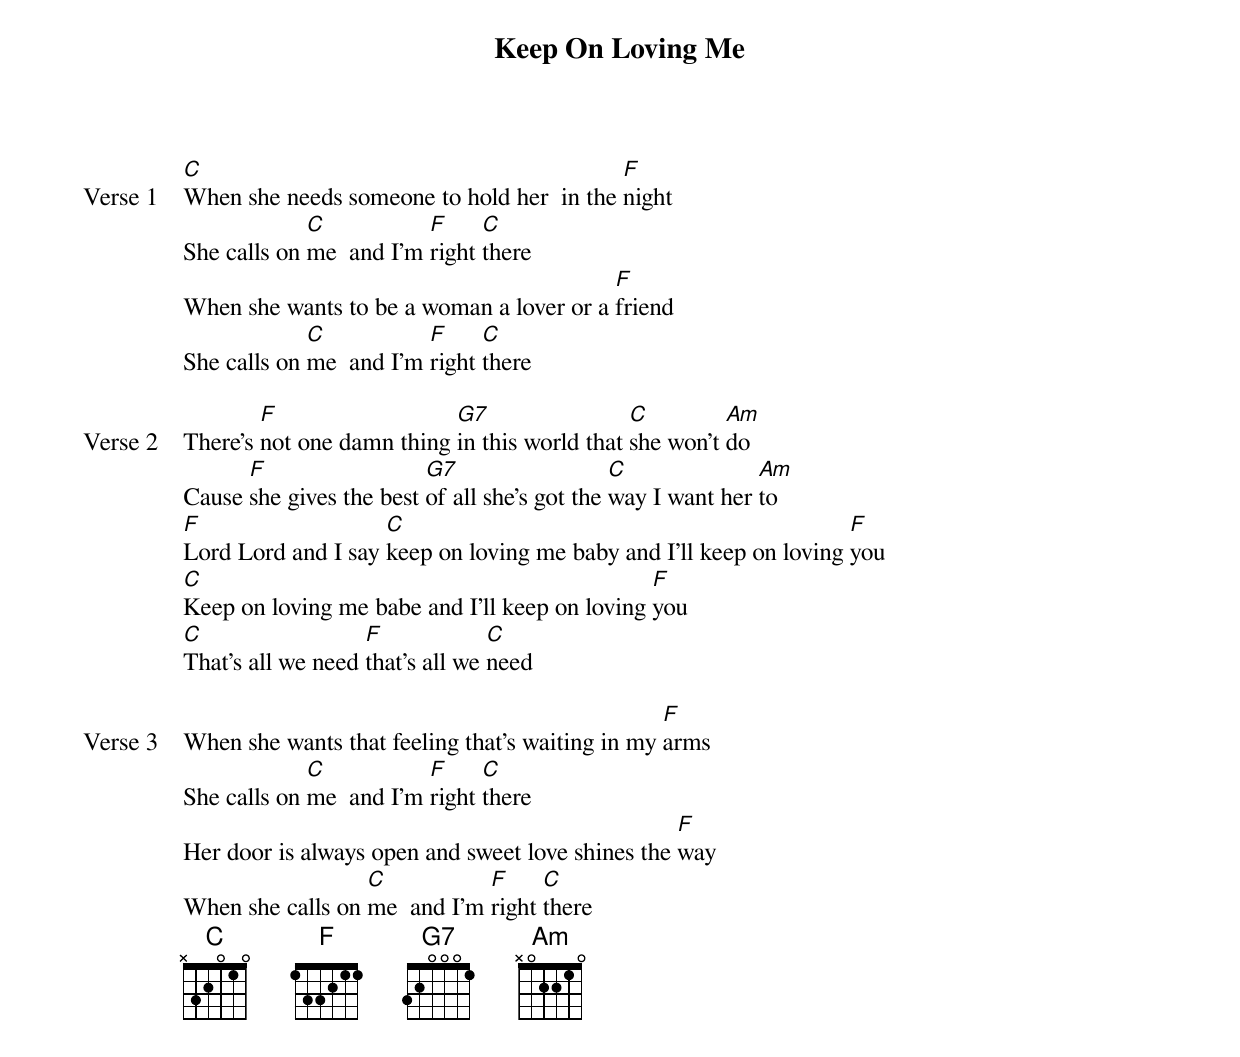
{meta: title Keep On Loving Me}
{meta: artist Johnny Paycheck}
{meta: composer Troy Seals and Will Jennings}
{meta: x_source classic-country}
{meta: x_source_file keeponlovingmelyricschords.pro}
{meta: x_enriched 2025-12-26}

{start_of_verse: Verse 1}
[C]When she needs someone to hold her  in the [F]night
She calls on [C]me  and I'm [F]right [C]there
When she wants to be a woman a lover or a [F]friend
She calls on [C]me  and I'm [F]right [C]there
{end_of_verse}

{start_of_verse: Verse 2}
There's [F]not one damn thing [G7]in this world that [C]she won't [Am]do
Cause [F]she gives the best [G7]of all she's got the [C]way I want her [Am]to
[F]Lord Lord and I say [C]keep on loving me baby and I'll keep on loving [F]you
[C]Keep on loving me babe and I'll keep on loving [F]you
[C]That's all we need [F]that's all we [C]need
{end_of_verse}

{start_of_verse: Verse 3}
When she wants that feeling that's waiting in my [F]arms
She calls on [C]me  and I'm [F]right [C]there
Her door is always open and sweet love shines the [F]way
When she calls on [C]me  and I'm [F]right [C]there
{end_of_verse}
